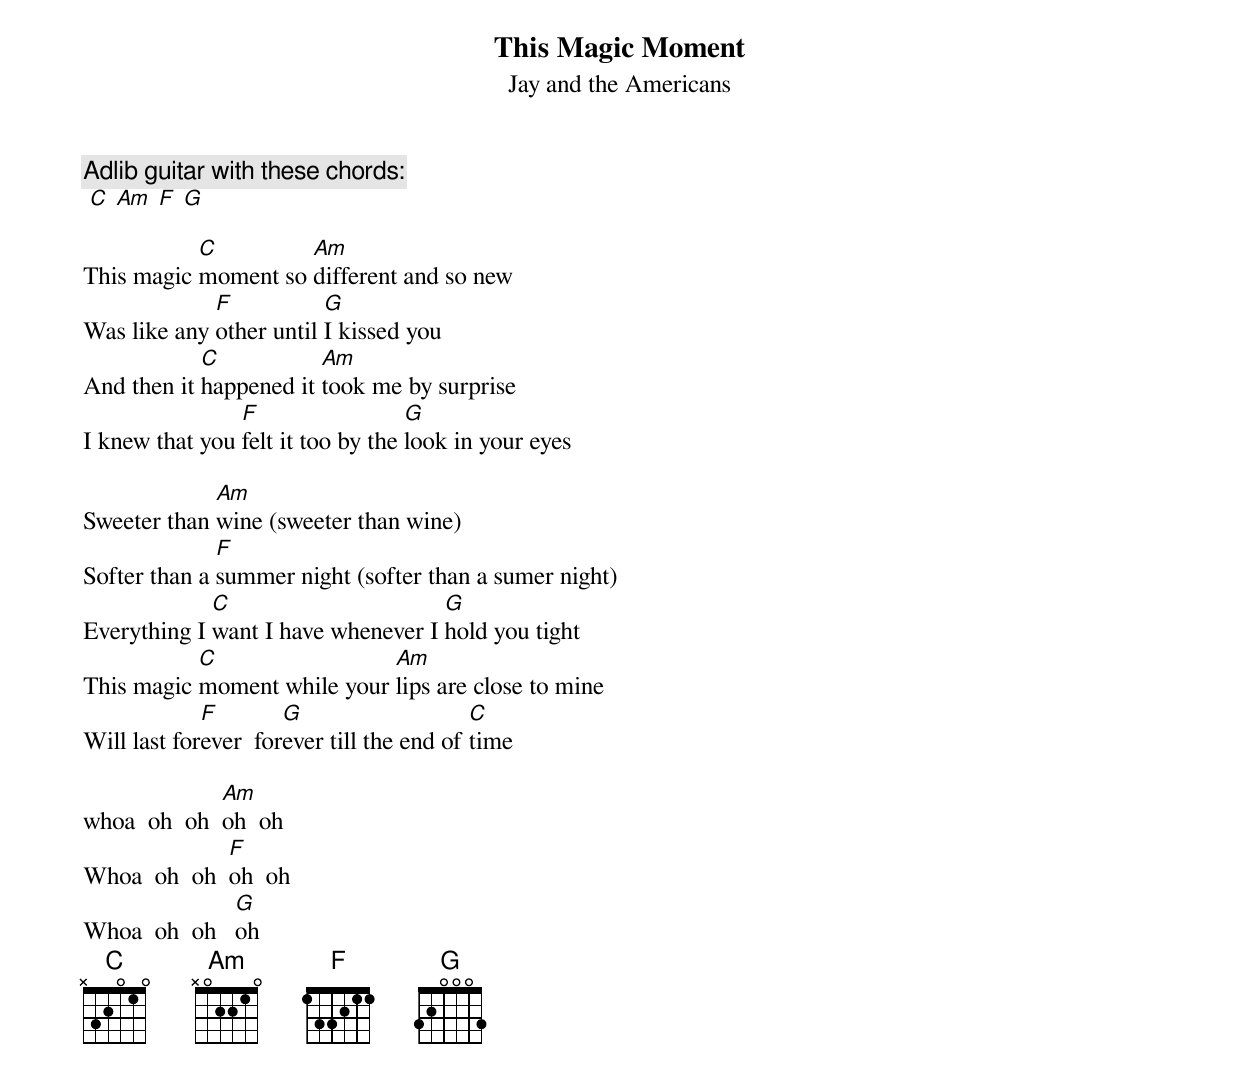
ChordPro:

{title: This Magic Moment}
{subtitle: Jay and the Americans}

{c:Adlib guitar with these chords:}
 [C] [Am] [F] [G]

This magic [C]moment so [Am]different and so new
Was like any [F]other until [G]I kissed you
And then it [C]happened it [Am]took me by surprise
I knew that you [F]felt it too by the [G]look in your eyes

Sweeter than [Am]wine (sweeter than wine)
Softer than a [F]summer night (softer than a sumer night)
Everything I [C]want I have whenever I [G]hold you tight
This magic [C]moment while your [Am]lips are close to mine
Will last for[F]ever  for[G]ever till the end of [C]time

whoa  oh  oh  [Am]oh  oh
Whoa  oh  oh  [F]oh  oh
Whoa  oh  oh   [G]oh
